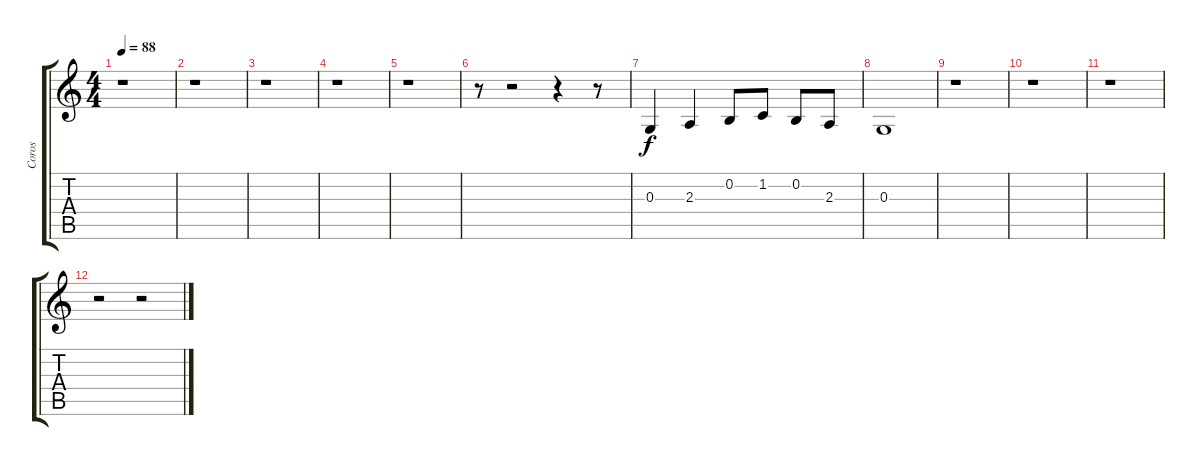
\track ("Coros" "Coros") {instrument synthvoice}
\staff {score tabs}
\tuning (E4 B3 G3 D3 A2 E2) {hide}
\ts (4 4)
\tempo 88
\clef g2
\ks c
r.1{dy f} |
r.1 |
r.1 |
r.1 |
r.1 |
r.8 r.2 r.4 r.8 |
0.3.4 2.3.4 0.2.8 1.2.8 0.2.8 2.3.8 |
0.3.1 |
r.1 |
r.1 |
r.1 |
r.2 r.2
